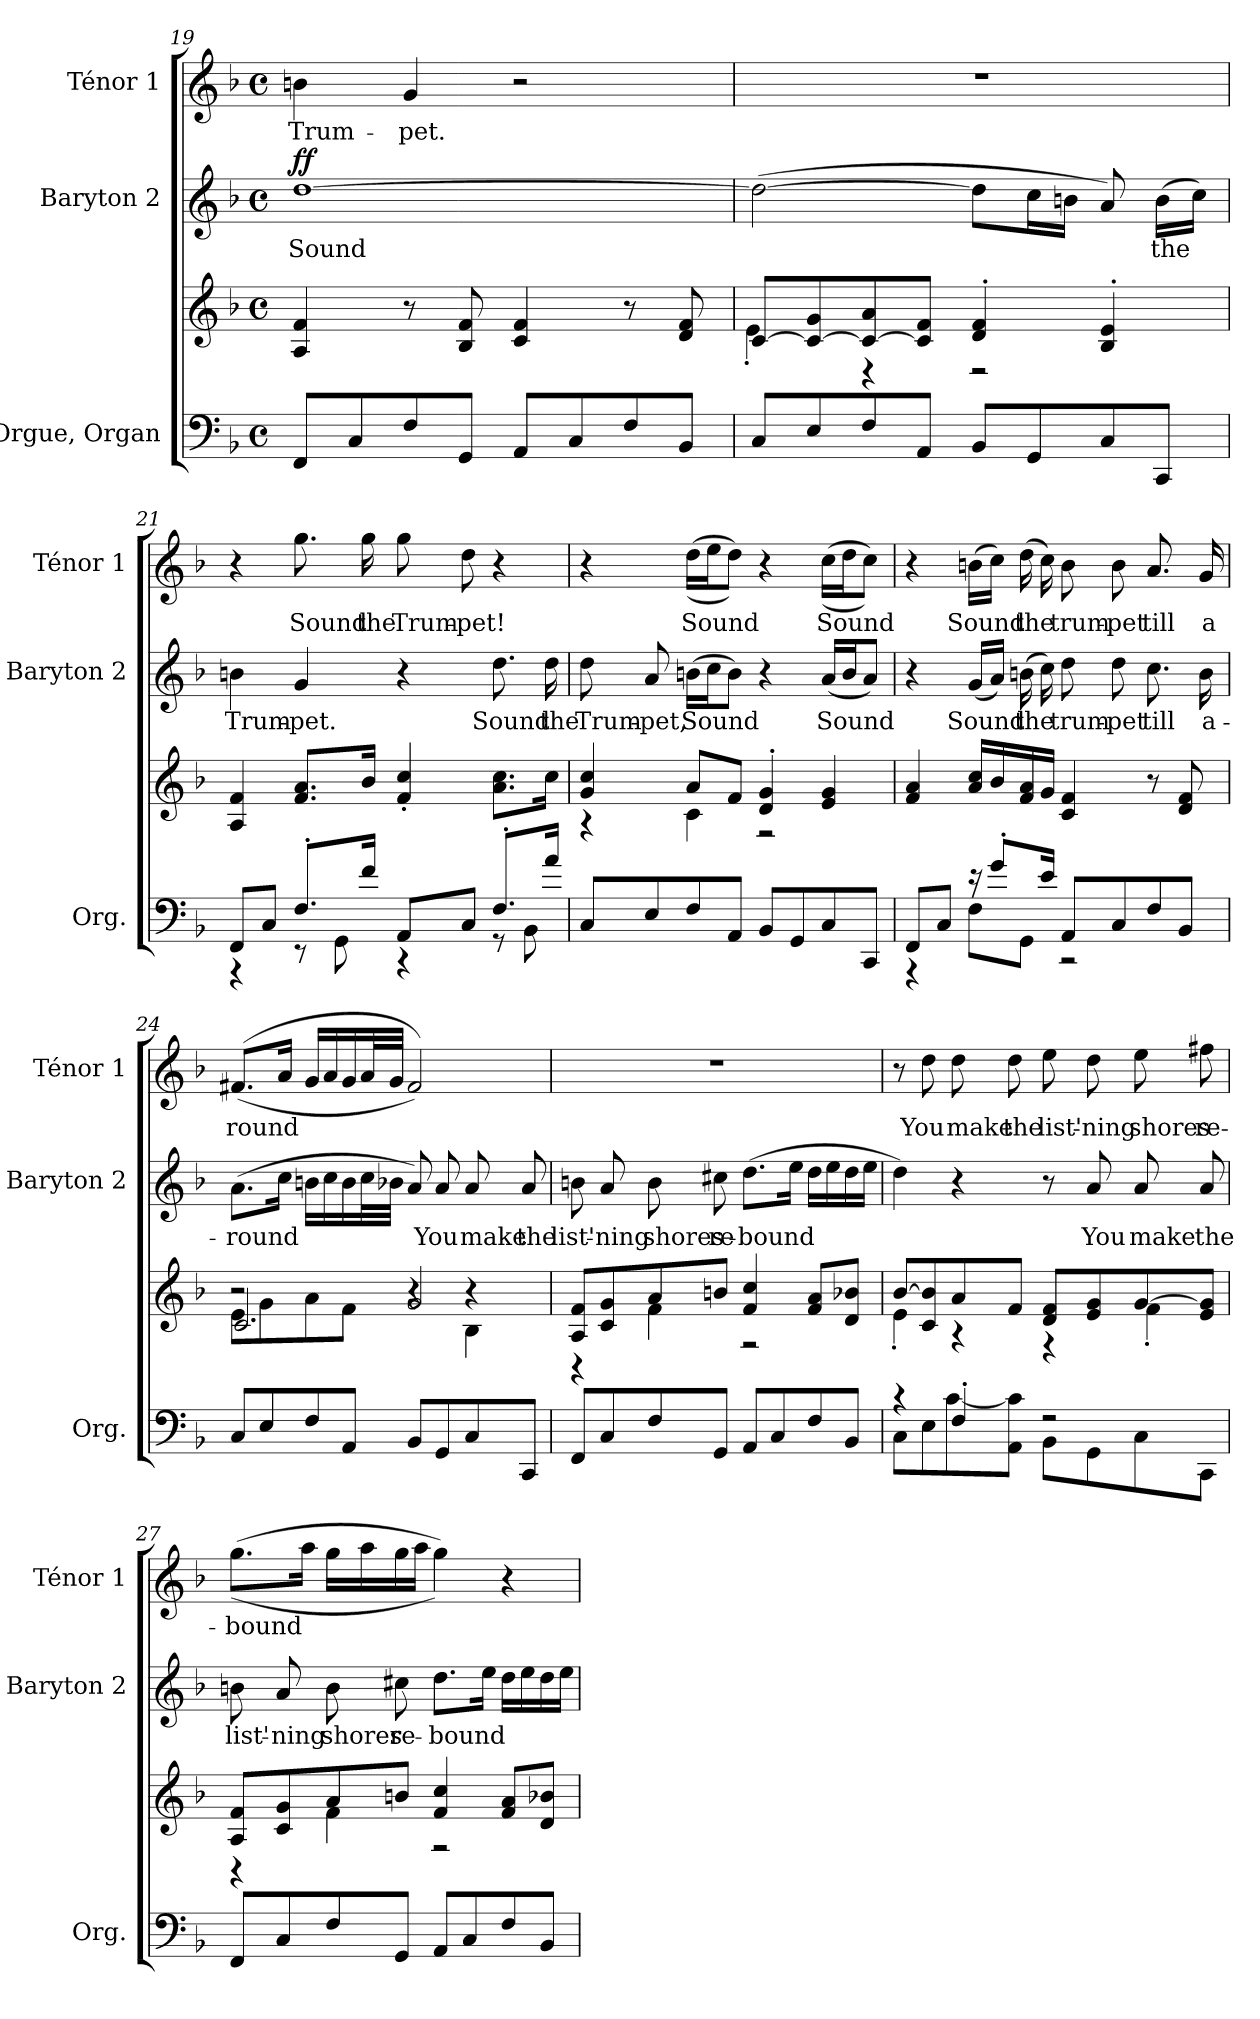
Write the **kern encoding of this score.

**kern	**kern	**kern	**text	**dynam	**kern	**text
*part3	*part3	*part2	*part2	*part2	*part1	*part1
*staff4	*staff3	*staff2	*staff2	*staff2	*staff1	*staff1
*I"Orgue, Organ	*	*I"Baryton 2	*	*	*I"Ténor 1	*
*I'Org.	*	*I'Baryton 2	*	*	*I'Ténor 1	*
*clefF4	*clefG2	*clefG2	*	*	*clefG2	*
*	*	*ITrd1c2	*	*	*ITrd1c2	*
*k[b-]	*k[b-]	*k[b-e-a-]	*	*	*k[b-e-a-]	*
*M4/4	*M4/4	*M4/4	*	*	*M4/4	*
*met(c)	*met(c)	*met(c)	*	*	*met(c)	*
=19	=19	=19	=19	=19	=19	=19
!	!	!	!LO:LY:b	!LO:DY:a	!	!LO:LY:b
!	!	!	!	!LO:DY:n=1:a	!	!
8FF/L	4A/ 4f/	[1cc	Sound	f f	4an\	Trum-
8C/	.	.	.	.	.	.
!	!	!	!	!	!	!LO:LY:b
8F/	8r	.	.	.	4f/	-pet.
8GG/J	8B-/ 8f/	.	.	.	.	.
8AA/L	4c/ 4f/	.	.	.	2r	.
8C/	.	.	.	.	.	.
8F/	8r	.	.	.	.	.
8BB-/J	8d/ 8f/	.	.	.	.	.
=20	=20	=20	=20	=20	=20	=20
*	*^	*	*	*	*	*
8C/L	[8c/L	4e'\	(2cc\_	.	.	1r	.
8E/	8c/_ 8g/	.	.	.	.	.	.
8F/	8c/_ 8a/	4r	.	.	.	.	.
8AA/J	8c/] 8f/J	.	.	.	.	.	.
8BB-/L	4d/' 4f/'	2r	8cc\L]	.	.	.	.
8GG/	.	.	16b-\L	.	.	.	.
.	.	.	16an\JJ	.	.	.	.
8C/	4B-/' 4e/'	.	8g/)	.	.	.	.
!	!	!	!	!LO:LY:b	!	!	!
8CC/J	.	.	(16a\LL	the	.	.	.
.	.	.	16b-\JJ)	.	.	.	.
*	*v	*v	*	*	*	*	*
!!LO:LB:g=z
=21	=21	=21	=21	=21	=21	=21
*^	*	*	*	*	*	*
!	!	!	!	!LO:LY:b	!	!	!
8FF/L	4r	4A/ 4f/	4an\	Trum-	.	4r	.
8C/J	.	.	.	.	.	.	.
!	!	!	!	!LO:LY:b	!	!	!LO:LY:b
8.F'/L	8r	8.f/ 8.a/L	4f/	-pet.	.	8.ff\	Sound
.	8GG\	.	.	.	.	.	.
!	!	!	!	!	!	!	!LO:LY:b
16f/Jk	.	16b-/Jk	.	.	.	16ff\	the
!	!	!	!	!	!	!	!LO:LY:b
8AA/L	4r	4f/' 4cc/'	4r	.	.	8ff\	Trum-
!	!	!	!	!	!	!	!LO:LY:b
8C/J	.	.	.	.	.	8cc\	-pet!
!	!	!	!	!LO:LY:b	!	!	!
8.F'/L	8r	8.a\ 8.cc\L	8.cc\	Sound	.	4r	.
.	8BB-\	.	.	.	.	.	.
!	!	!	!	!LO:LY:b	!	!	!
16a/Jk	.	16cc\Jk	16cc\	the	.	.	.
*v	*v	*	*	*	*	*	*
=22	=22	=22	=22	=22	=22	=22
*	*^	*	*	*	*	*
!	!	!	!	!LO:LY:b	!	!	!
8C/L	4g/ 4cc/	4r	8cc\	Trum-	.	4r	.
!	!	!	!	!LO:LY:b	!	!	!
8E/	.	.	8g/	-pet,	.	.	.
!	!	!	!	!LO:LY:b	!	!	!LO:LY:b
8F/	8a/L	4c\	(16an\LL	Sound	.	((16cc\LL	Sound
.	.	.	16b-\J	.	.	16dd\J	.
8AA/J	8f/J	.	8a\J)	.	.	8cc\J))	.
8BB-/L	4d/' 4g/'	2r	4r	.	.	4r	.
8GG/	.	.	.	.	.	.	.
!	!	!	!	!LO:LY:b	!	!	!LO:LY:b
8C/	4e/ 4g/	.	(16g/LL	Sound	.	((16b-\LL	Sound
.	.	.	16a/J	.	.	16cc\J	.
8CC/J	.	.	8g/J)	.	.	8b-\J))	.
*	*v	*v	*	*	*	*	*
!!LO:PB:g=z
=23	=23	=23	=23	=23	=23	=23
*^	*	*	*	*	*	*
8FF/L	4r	4f/ 4a/	4r	.	.	4r	.
8C/J	.	.	.	.	.	.	.
!	!	!	!	!LO:LY:b	!	!	!LO:LY:b
16r	8F\L	16a/ 16cc/LL	(16f/LL	Sound	.	(16an\LL	Sound
8g'/L	.	16b-/	16g/JJ)	.	.	16b-\JJ)	.
!	!	!	!	!LO:LY:b	!	!	!LO:LY:b
.	8GG\J	16f/ 16a/	(16an\	the	.	(16cc\	the
16e/Jk	.	16g/JJ	16b-\)	.	.	16b-\)	.
!	!	!	!	!LO:LY:b	!	!	!LO:LY:b
8AA/L	2r	4c/ 4f/	8cc\	trum-	.	8a\	trum-
!	!	!	!	!LO:LY:b	!	!	!LO:LY:b
8C/	.	.	8cc\	-pet	.	8a\	-pet
!	!	!	!	!LO:LY:b	!	!	!LO:LY:b
8F/	.	8r	8.b-\	till	.	8.g/	till
8BB-/J	.	8d/ 8f/	.	.	.	.	.
!	!	!	!	!LO:LY:b	!	!	!LO:LY:b
.	.	.	16a\	a-	.	16f/	a
*v	*v	*	*	*	*	*	*
=24	=24	=24	=24	=24	=24	=24
*	*^	*	*	*	*	*
*	*	*^	*	*	*	*	*
!	!	!	!	!	!LO:LY:b	!	!	!LO:LY:b
8C/L	2r	8e\L	2.c/	(8.g\L	-round	.	((8.en/L	round
8E/	.	8g\	.	.	.	.	.	.
.	.	.	.	16b-\Jk	.	.	16g/Jk	.
8F/	.	8a\	.	16an\LL	.	.	16f/LL	.
.	.	.	.	16b-\	.	.	16g/	.
8AA/J	.	8f\J	.	16a\	.	.	16f/	.
.	.	.	.	32b-\L	.	.	32g/L	.
.	.	.	.	32a-X\JJJ	.	.	32f/JJJ	.
8BB-/L	2g/	4r	.	8g/)	.	.	2e/))	.
!	!	!	!	!	!LO:LY:b	!	!	!
8GG/	.	.	.	8g/	You	.	.	.
!	!	!	!	!	!LO:LY:b	!	!	!
8C/	.	4B-\	4r	8g/	make	.	.	.
!	!	!	!	!	!LO:LY:b	!	!	!
8CC/J	.	.	.	8g/	the	.	.	.
*	*	*v	*v	*	*	*	*	*
!!LO:LB:g=z
=25	=25	=25	=25	=25	=25	=25	=25
!	!	!	!	!LO:LY:b	!	!	!
8FF/L	8A/ 8f/L	4r	8an\	list'-	.	1r	.
!	!	!	!	!LO:LY:b	!	!	!
8C/	8c/ 8g/	.	8g/	-ning	.	.	.
!	!	!	!	!LO:LY:b	!	!	!
8F/	8a/	4f\	8a\	shores	.	.	.
!	!	!	!	!LO:LY:b	!	!	!
8GG/J	8bn/J	.	8bn\	re-	.	.	.
!	!	!	!	!LO:LY:b	!	!	!
8AA/L	4f/ 4cc/	2r	(8.cc\L	-bound	.	.	.
8C/	.	.	.	.	.	.	.
.	.	.	16dd\Jk	.	.	.	.
8F/	8f/ 8a/L	.	16cc\LL	.	.	.	.
.	.	.	16dd\	.	.	.	.
8BB-/J	8d/ 8b-X/J	.	16cc\	.	.	.	.
.	.	.	16dd\JJ	.	.	.	.
=26	=26	=26	=26	=26	=26	=26	=26
*^	*	*	*	*	*	*	*
4r	8C\L	[8b-/L	4e'\	4cc\)	.	.	8r	.
!	!	!	!	!	!	!	!	!LO:LY:b
.	8E\	8c/ 8b-/]	.	.	.	.	8cc\	You
!	!	!	!	!	!	!	!	!LO:LY:b
4F'/	[8c\	8a/	4r	4r	.	.	8cc\	make
!	!	!	!	!	!	!	!	!LO:LY:b
.	8AA\ 8c\]J	8f/J	.	.	.	.	8cc\	the
!	!	!	!	!	!	!	!	!LO:LY:b
2r	8BB-\L	8d/ 8f/L	4r	8r	.	.	8dd\	list'-
!	!	!	!	!	!LO:LY:b	!	!	!LO:LY:b
.	8GG\	8e/ 8g/	.	8g/	You	.	8cc\	-ning
!	!	!	!	!	!LO:LY:b	!	!	!LO:LY:b
.	8C\	[8g/	4f'\	8g/	make	.	8dd\	shores
!	!	!	!	!	!LO:LY:b	!	!	!LO:LY:b
.	8CC\J	8e/ 8g/]J	.	8g/	the	.	8een\	re-
!!LO:LB:g=z
=27	=27	=27	=27	=27	=27	=27	=27	=27
!	!	!	!	!	!LO:LY:b	!	!	!LO:LY:b
*v	*v	*	*	*	*	*	*	*
8FF/L	8A/ 8f/L	4r	8an\	list'-	.	((8.ff\L	-bound
!	!	!	!	!LO:LY:b	!	!	!
8C/	8c/ 8g/	.	8g/	-ning	.	.	.
.	.	.	.	.	.	16gg\Jk	.
!	!	!	!	!LO:LY:b	!	!	!
8F/	8a/	4f\	8a\	shores	.	16ff\LL	.
.	.	.	.	.	.	16gg\	.
!	!	!	!	!LO:LY:b	!	!	!
8GG/J	8bn/J	.	8bn\	re-	.	16ff\	.
.	.	.	.	.	.	16gg\JJ	.
!	!	!	!	!LO:LY:b	!	!	!
8AA/L	4f/ 4cc/	2r	8.cc\L	-bound	.	4ff\))	.
8C/	.	.	.	.	.	.	.
.	.	.	16dd\Jk	.	.	.	.
8F/	8f/ 8a/L	.	16cc\LL	.	.	4r	.
.	.	.	16dd\	.	.	.	.
8BB-/J	8d/ 8b-X/J	.	16cc\	.	.	.	.
.	.	.	16dd\JJ	.	.	.	.
*	*v	*v	*	*	*	*	*
=	=	=	=	=	=	=
*-	*-	*-	*-	*-	*-	*-
